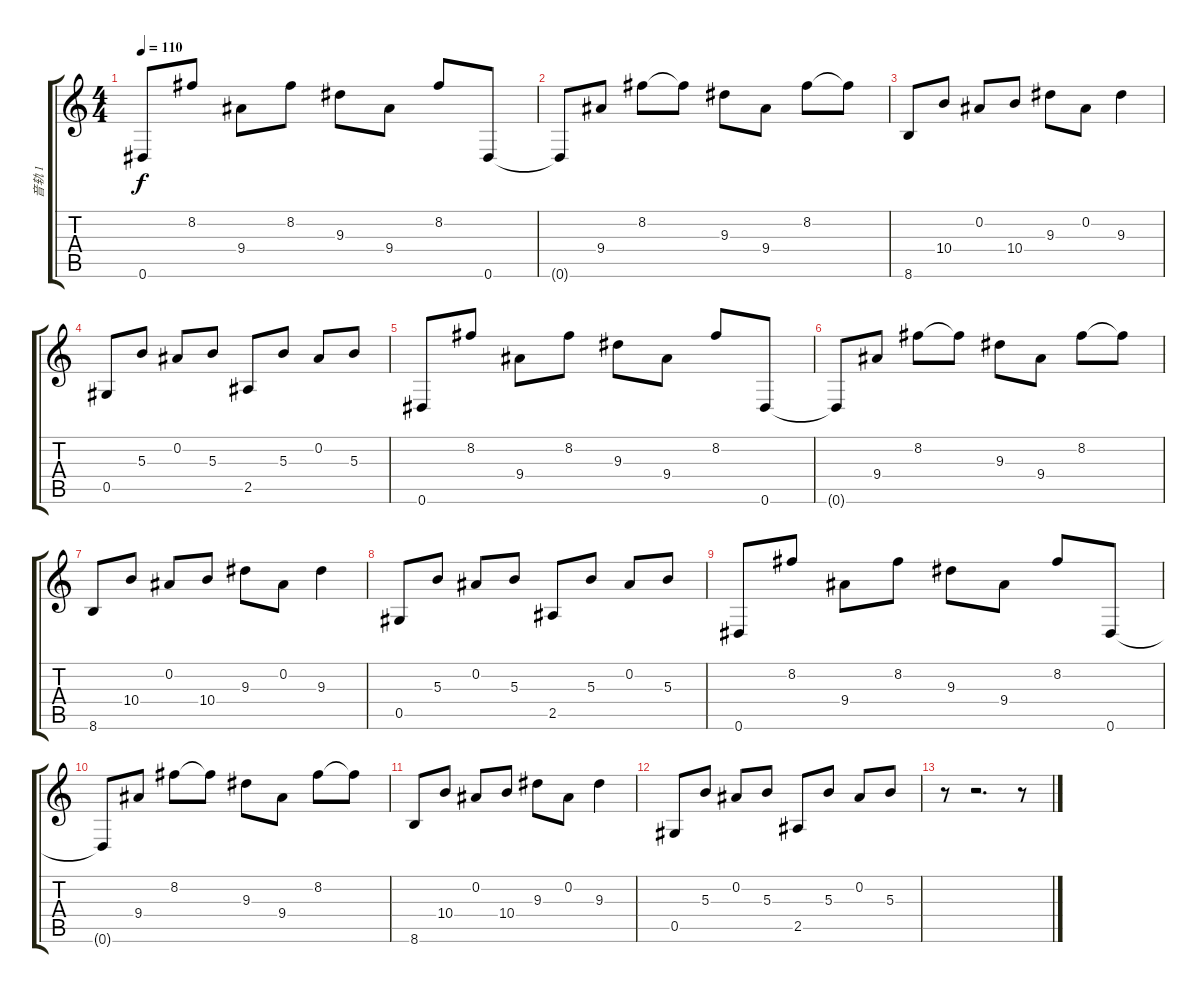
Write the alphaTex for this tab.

\track ("音轨 1" "音轨 1") {instrument acousticguitarsteel}
\staff {score tabs}
\tuning (Eb4 Bb3 Gb3 Db3 Ab2 Eb2) {hide}
\ts (4 4)
\tempo 110
\clef g2
\ks c
0.6.8{dy f} 8.2.8 9.4.8 8.2.8 9.3.8 9.4.8 8.2.8 0.6.8 |
0.6{t}.8 9.4.8 8.2.8 8.2{t}.8 9.3.8 9.4.8 8.2.8 8.2{t}.8 |
8.6.8 10.4.8 0.2.8 10.4.8 9.3.8 0.2.8 9.3.4 |
0.5.8 5.3.8 0.2.8 5.3.8 2.5.8 5.3.8 0.2.8 5.3.8 |
0.6.8 8.2.8 9.4.8 8.2.8 9.3.8 9.4.8 8.2.8 0.6.8 |
0.6{t}.8 9.4.8 8.2.8 8.2{t}.8 9.3.8 9.4.8 8.2.8 8.2{t}.8 |
8.6.8 10.4.8 0.2.8 10.4.8 9.3.8 0.2.8 9.3.4 |
0.5.8 5.3.8 0.2.8 5.3.8 2.5.8 5.3.8 0.2.8 5.3.8 |
0.6.8 8.2.8 9.4.8 8.2.8 9.3.8 9.4.8 8.2.8 0.6.8 |
0.6{t}.8 9.4.8 8.2.8 8.2{t}.8 9.3.8 9.4.8 8.2.8 8.2{t}.8 |
8.6.8 10.4.8 0.2.8 10.4.8 9.3.8 0.2.8 9.3.4 |
0.5.8 5.3.8 0.2.8 5.3.8 2.5.8 5.3.8 0.2.8 5.3.8 |
r.8 r.2{d} r.8
